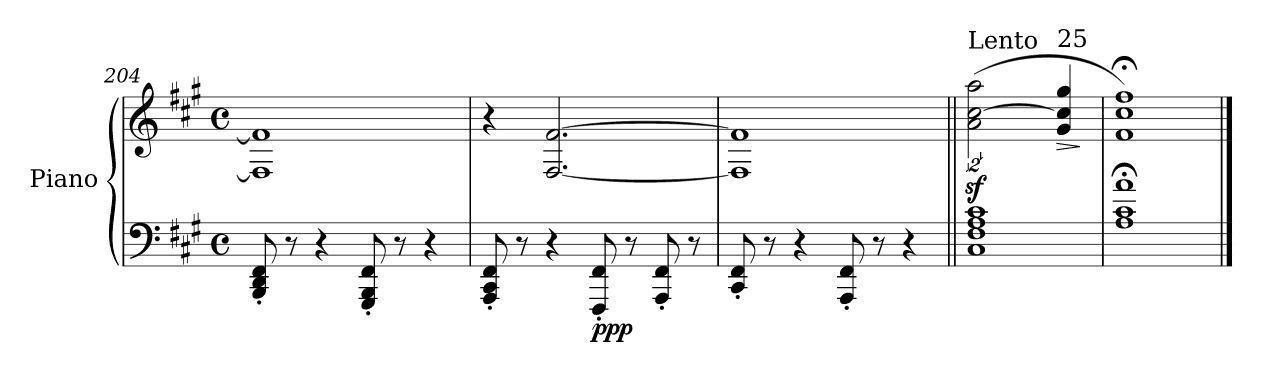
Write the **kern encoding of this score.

**kern	**kern	**dynam
*part1	*part1	*part1
*staff2	*staff1	*staff1/2
*I"Piano	*	*
*I'Pno	*	*
*clefF4	*clefG2	*
*k[f#c#g#]	*k[f#c#g#]	*
*A:	*A:	*
*M4/4	*M4/4	*
*met(c)	*met(c)	*
=204	=204	=204
8BBB/' 8DD/' 8FF#/'	1F#] 1f#]	.
8r	.	.
4r	.	.
8GGG#/' 8BBB/' 8FF#/'	.	.
8r	.	.
4r	.	.
=205	=205	=205
8AAA/' 8CC#/' 8FF#/'	4r	.
8r	.	.
4r	[2.F#/ [2.f#/	.
!	!	!LO:DY:b=2
8FFF#/' 8FF#/'	.	ppp
8r	.	.
8AAA/' 8FF#/'	.	.
8r	.	.
!!LO:PB:g=z
=206	=206	=206
8CC#/' 8FF#/'	1F#] 1f#]	.
8r	.	.
4r	.	.
8AAA/' 8FF#/'	.	.
8r	.	.
4r	.	.
=207||	=207||	=207||
!	!LO:TX:a:t=Lento	!
1C# 1F# 1A 1c#	(4%3az< [4%3cc#z< 4%3aaz<	.
!	!LO:TX:a:t=25	!
!	!	!LO:HP:b
.	4g#/ 4cc#/] 4gg#/	>
.	.	]
=208	=208	=208
1A; 1c#; 1a;	1f#;< 1cc#;< 1ff#;<)	.
==	==	==
*-	*-	*-
